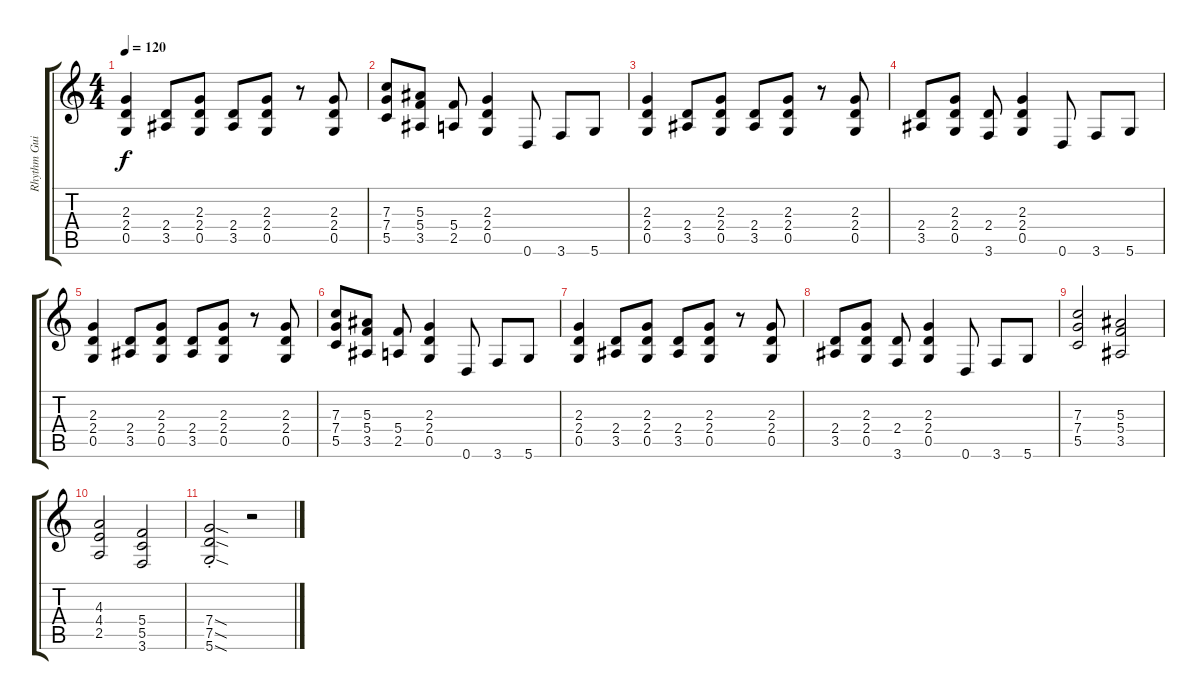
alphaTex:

\track ("Rhythm Guitar Right" "Rhythm Gui") {instrument overdrivenguitar}
\staff {score tabs}
\tuning (D4 A3 F3 C3 G2 D2) {hide}
\ts (4 4)
\tempo 120
\clef g2
\ks c
(2.3 2.4 0.5).4{dy f} (2.4 3.5).8 (2.3 2.4 0.5).8 (2.4 3.5).8 (2.3 2.4 0.5).8 r.8 (2.3 2.4 0.5).8 |
(7.3 7.4 5.5).8 (5.3 5.4 3.5).8 (5.4 2.5).8 (2.3 2.4 0.5).4 0.6.8 3.6.8 5.6.8 |
(2.3 2.4 0.5).4 (2.4 3.5).8 (2.3 2.4 0.5).8 (2.4 3.5).8 (2.3 2.4 0.5).8 r.8 (2.3 2.4 0.5).8 |
(2.4 3.5).8 (2.3 2.4 0.5).8 (2.4 3.6).8 (2.3 2.4 0.5).4 0.6.8 3.6.8 5.6.8 |
(2.3 2.4 0.5).4 (2.4 3.5).8 (2.3 2.4 0.5).8 (2.4 3.5).8 (2.3 2.4 0.5).8 r.8 (2.3 2.4 0.5).8 |
(7.3 7.4 5.5).8 (5.3 5.4 3.5).8 (5.4 2.5).8 (2.3 2.4 0.5).4 0.6.8 3.6.8 5.6.8 |
(2.3 2.4 0.5).4 (2.4 3.5).8 (2.3 2.4 0.5).8 (2.4 3.5).8 (2.3 2.4 0.5).8 r.8 (2.3 2.4 0.5).8 |
(2.4 3.5).8 (2.3 2.4 0.5).8 (2.4 3.6).8 (2.3 2.4 0.5).4 0.6.8 3.6.8 5.6.8 |
(7.3 7.4 5.5).2 (5.3 5.4 3.5).2 |
(4.3 4.4 2.5).2 (5.4 5.5 3.6).2 |
(7.4{sod st} 7.5{sod st} 5.6{sod st}).2 r.2
